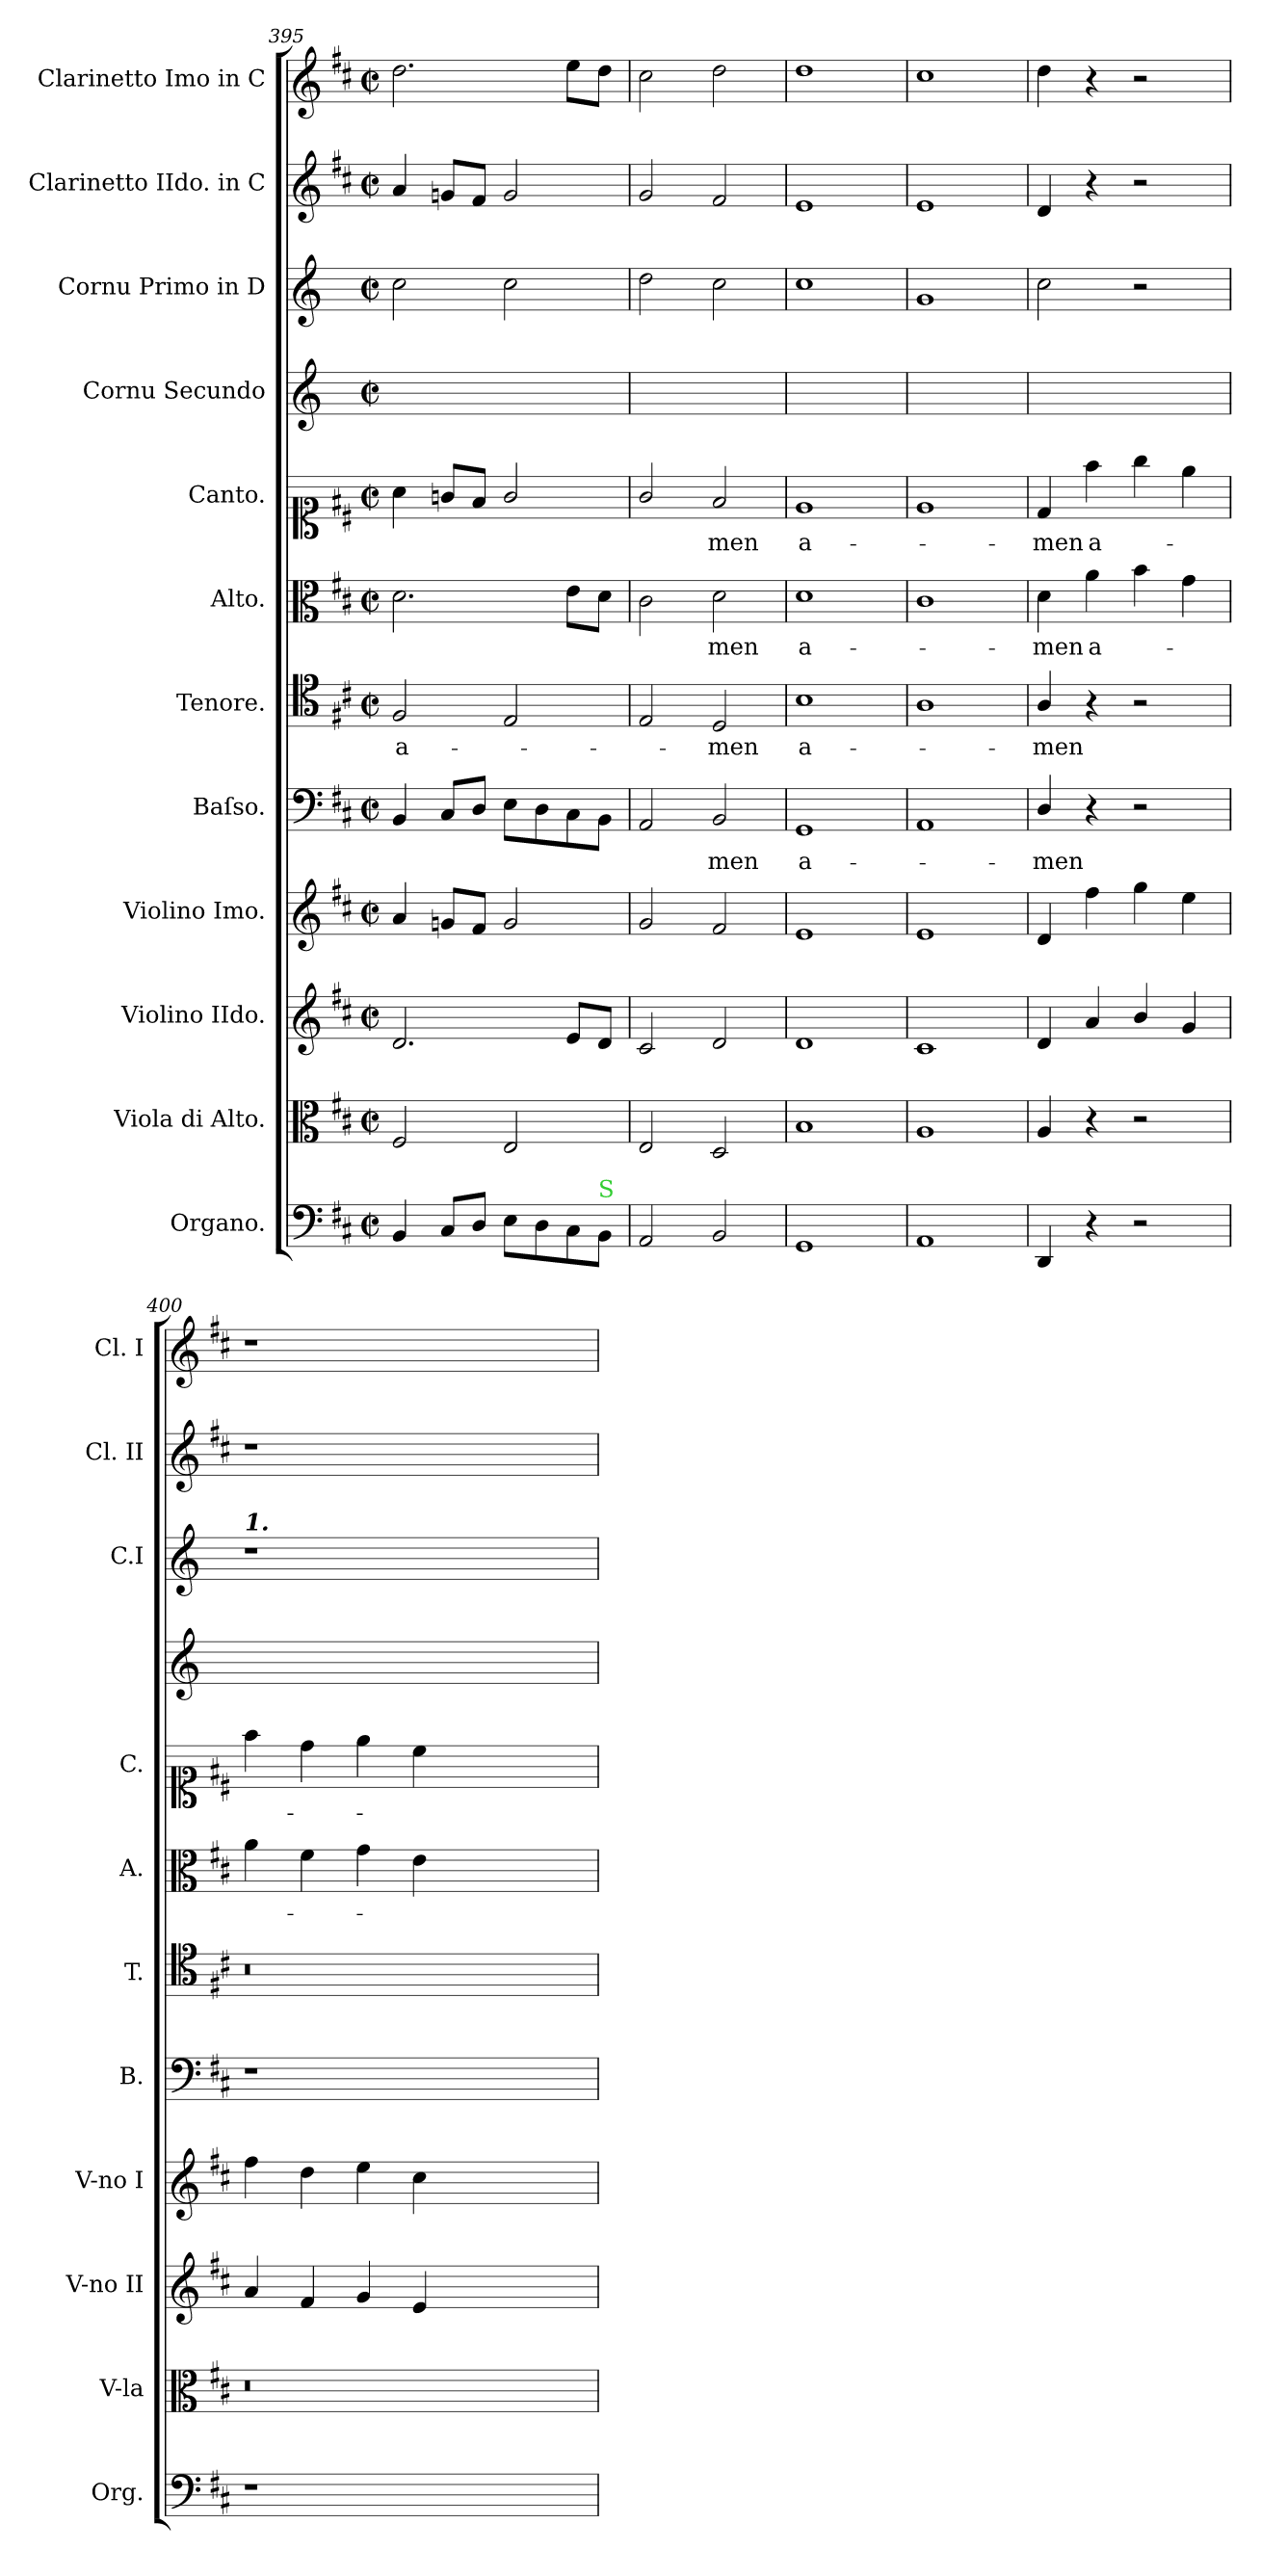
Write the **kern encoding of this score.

**kern	**kern	**kern	**kern	**kern	**text	**kern	**text	**kern	**text	**kern	**text	**kern	**kern	**kern	**kern
*part12	*part11	*part10	*part9	*part8	*part8	*part7	*part7	*part6	*part6	*part5	*part5	*part4	*part3	*part2	*part1
*staff12	*staff11	*staff10	*staff9	*staff8	*staff8	*staff7	*staff7	*staff6	*staff6	*staff5	*staff5	*staff4	*staff3	*staff2	*staff1
*I"Organo.	*I"Viola di Alto.	*I"Violino IIdo.	*I"Violino Imo.	*I"Baſso.	*	*I"Tenore.	*	*I"Alto.	*	*I"Canto.	*	*I"Cornu Secundo	*I"Cornu Primo in D	*I"Clarinetto IIdo. in C	*I"Clarinetto Imo in C
*I'Org.	*I'V-la	*I'V-no II	*I'V-no I	*I'B.	*	*I'T.	*	*I'A.	*	*I'C.	*	*	*I'C.I	*I'Cl. II	*I'Cl. I
*clefF4	*clefC3	*clefG2	*clefG2	*clefF4	*	*clefC4	*	*clefC3	*	*clefC1	*	*clefG2	*clefG2	*clefG2	*clefG2
*	*	*	*	*	*	*	*	*	*	*	*	*ITrd6c10	*ITrd6c10	*	*
*k[f#c#]	*k[f#c#]	*k[f#c#]	*k[f#c#]	*k[f#c#]	*	*k[f#c#]	*	*k[f#c#]	*	*k[f#c#]	*	*k[f#c#]	*k[f#c#]	*k[f#c#]	*k[f#c#]
*M2/2	*M2/2	*M2/2	*M2/2	*M2/2	*	*M2/2	*	*M2/2	*	*M2/2	*	*M2/2	*M2/2	*M2/2	*M2/2
*met(c|)	*met(c|)	*met(c|)	*met(c|)	*met(c|)	*	*met(c|)	*	*met(c|)	*	*met(c|)	*	*met(c|)	*met(c|)	*met(c|)	*met(c|)
=395	=395	=395	=395	=395	=395	=395	=395	=395	=395	=395	=395	=395	=395	=395	=395
4BB/	2F#/	2.d/	4a/	4BB/	.	2F#/	a-	2.d\	.	4a\	.	1ryy	2d\	4a/	2.dd\
8C#/L	.	.	8gn/L	8C#/L	.	.	.	.	.	8gn/L	.	.	.	8gn/L	.
8D/J	.	.	8f#/J	8D/J	.	.	.	.	.	8f#/J	.	.	.	8f#/J	.
8E\L	2E/	.	2g/	8E\L	.	2E/	.	.	.	2g/	.	.	2d\	2g/	.
8D\	.	.	.	8D\	.	.	.	.	.	.	.	.	.	.	.
8C#\	.	8e/L	.	8C#\	.	.	.	8e\L	.	.	.	.	.	.	8ee\L
!LO:TX:a:color=limegreen:t=S	!	!	!	!	!	!	!	!	!	!	!	!	!	!	!
8BB\J	.	8d/J	.	8BB\J	.	.	.	8d\J	.	.	.	.	.	.	8dd\J
=396	=396	=396	=396	=396	=396	=396	=396	=396	=396	=396	=396	=396	=396	=396	=396
2AA/	2E/	2c#/	2g/	2AA/	.	2E/	.	2c#\	.	2g/	.	1ryy	2e\	2g/	2cc#\
2BB/	2D/	2d/	2f#/	2BB/	-men	2D/	-men	2d\	-men	2f#/	-men	.	2d\	2f#/	2dd\
=397	=397	=397	=397	=397	=397	=397	=397	=397	=397	=397	=397	=397	=397	=397	=397
1GG	1B	1d	1e	1GG	a-	1B	a-	1d	a-	1e	a-	1ryy	1d	1e	1dd
=398	=398	=398	=398	=398	=398	=398	=398	=398	=398	=398	=398	=398	=398	=398	=398
1AA	1A	1c#	1e	1AA	.	1A	.	1c#	.	1e	.	1ryy	1A	1e	1cc#
=399	=399	=399	=399	=399	=399	=399	=399	=399	=399	=399	=399	=399	=399	=399	=399
4DD/	4A/	4d/	4d/	4D/	-men	4A/	-men	4d\	-men	4d/	-men	1ryy	2d\	4d/	4dd\
4r	4r	4a/	4ff#\	4r	.	4r	.	4a\	a-	4ff#\	a-	.	.	4r	4r
2r	2r	4b/	4gg\	2r	.	2r	.	4b\	.	4gg\	.	.	2r	2r	2r
.	.	4g/	4ee\	.	.	.	.	4g\	.	4ee\	.	.	.	.	.
=400	=400	=400	=400	=400	=400	=400	=400	=400	=400	=400	=400	=400	=400	=400	=400
!	!	!	!	!	!	!	!	!	!	!	!	!	!LO:TX:a:Bi:t=1.	!	!
1r	0r	4a/	4ff#\	1r	.	0r	.	4a\	.	4ff#\	.	1ryy	1r	1r	1r
.	.	4f#/	4dd\	.	.	.	.	4f#\	.	4dd\	.	.	.	.	.
.	.	4g/	4ee\	.	.	.	.	4g\	.	4ee\	.	.	.	.	.
.	.	4e/	4cc#\	.	.	.	.	4e\	.	4cc#\	.	.	.	.	.
1ryy	.	1ryy	1ryy	1ryy	.	.	.	1ryy	.	1ryy	.	1ryy	1ryy	1ryy	1ryy
=	=	=	=	=	=	=	=	=	=	=	=	=	=	=	=
*-	*-	*-	*-	*-	*-	*-	*-	*-	*-	*-	*-	*-	*-	*-	*-
